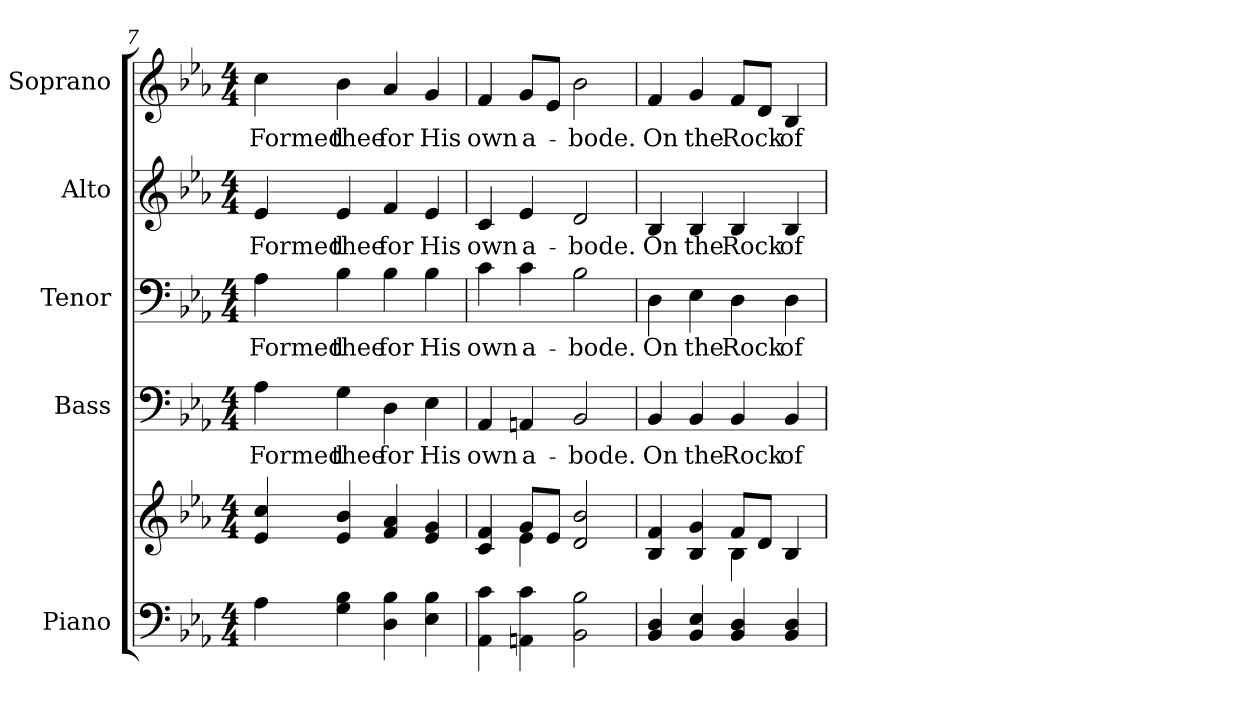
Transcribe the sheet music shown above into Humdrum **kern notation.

**kern	**kern	**kern	**text	**kern	**text	**kern	**text	**kern	**text
*part5	*part5	*part4	*part4	*part3	*part3	*part2	*part2	*part1	*part1
*staff6	*staff5	*staff4	*staff4	*staff3	*staff3	*staff2	*staff2	*staff1	*staff1
*I"Piano	*	*I"Bass	*	*I"Tenor	*	*I"Alto	*	*I"Soprano	*
*I'Pno.	*	*I'B.	*	*I'T.	*	*I'A.	*	*I'S.	*
!!LO:PB:g=z
*clefF4	*clefG2	*clefF4	*	*clefF4	*	*clefG2	*	*clefG2	*
*k[b-e-a-]	*k[b-e-a-]	*k[b-e-a-]	*	*k[b-e-a-]	*	*k[b-e-a-]	*	*k[b-e-a-]	*
*E-:	*E-:	*E-:	*	*E-:	*	*E-:	*	*E-:	*
*M4/4	*M4/4	*M4/4	*	*M4/4	*	*M4/4	*	*M4/4	*
=7	=7	=7	=7	=7	=7	=7	=7	=7	=7
!	!	!	!LO:LY:b:color=#000000	!	!	!	!	!	!
!	!	!	!	!	!LO:LY:b:color=#000000	!	!	!	!
!	!	!	!	!	!	!	!LO:LY:b:color=#000000	!	!
!	!	!	!	!	!	!	!	!	!LO:LY:b:color=#000000
4A-i\	4e-i/ 4cci	4A-i\	Formed	4A-i\	Formed	4e-i/	Formed	4cci\	Formed
!	!	!	!LO:LY:b:color=#000000	!	!	!	!	!	!
!	!	!	!	!	!LO:LY:b:color=#000000	!	!	!	!
!	!	!	!	!	!	!	!LO:LY:b:color=#000000	!	!
!	!	!	!	!	!	!	!	!	!LO:LY:b:color=#000000
4Gi\ 4B-i	4e-i/ 4b-i	4Gi\	thee	4B-i\	thee	4e-i/	thee	4b-i\	thee
!	!	!	!LO:LY:b:color=#000000	!	!	!	!	!	!
!	!	!	!	!	!LO:LY:b:color=#000000	!	!	!	!
!	!	!	!	!	!	!	!LO:LY:b:color=#000000	!	!
!	!	!	!	!	!	!	!	!	!LO:LY:b:color=#000000
4Di\ 4B-i	4fi/ 4a-i	4Di\	for	4B-i\	for	4fi/	for	4a-i/	for
!	!	!	!LO:LY:b:color=#000000	!	!	!	!	!	!
!	!	!	!	!	!LO:LY:b:color=#000000	!	!	!	!
!	!	!	!	!	!	!	!LO:LY:b:color=#000000	!	!
!	!	!	!	!	!	!	!	!	!LO:LY:b:color=#000000
4E-i\ 4B-i	4e-i/ 4gi	4E-i\	His	4B-i\	His	4e-i/	His	4gi/	His
=8	=8	=8	=8	=8	=8	=8	=8	=8	=8
*	*^	*	*	*	*	*	*	*	*
!	!	!	!	!LO:LY:b:color=#000000	!	!	!	!	!	!
!	!	!	!	!	!	!LO:LY:b:color=#000000	!	!	!	!
!	!	!	!	!	!	!	!	!LO:LY:b:color=#000000	!	!
!	!	!	!	!	!	!	!	!	!	!LO:LY:b:color=#000000
4AA-i\ 4ci	4ci/ 4fi	4ryy	4AA-i/	own	4ci\	own	4ci/	own	4fi/	own
!	!	!	!	!LO:LY:b:color=#000000	!	!	!	!	!	!
!	!	!	!	!	!	!LO:LY:b:color=#000000	!	!	!	!
!	!	!	!	!	!	!	!	!LO:LY:b:color=#000000	!	!
!	!	!	!	!	!	!	!	!	!	!LO:LY:b:color=#000000
4AAni\ 4ci	8gi/L	4e-i\	4AAni/	a-	4ci\	a-	4e-i/	a-	8gi/L	a-
.	8e-i/J	.	.	.	.	.	.	.	8e-i/J	.
!	!	!	!	!LO:LY:b:color=#000000	!	!	!	!	!	!
!	!	!	!	!	!	!LO:LY:b:color=#000000	!	!	!	!
!	!	!	!	!	!	!	!	!LO:LY:b:color=#000000	!	!
!	!	!	!	!	!	!	!	!	!	!LO:LY:b:color=#000000
2BB-i\ 2B-i	2di/ 2b-i	2ryy	2BB-i/	-bode.	2B-i\	-bode.	2di/	-bode.	2b-i\	-bode.
!!LO:PB:g=z
=9	=9	=9	=9	=9	=9	=9	=9	=9	=9	=9
!	!	!	!	!LO:LY:b:color=#000000	!	!	!	!	!	!
!	!	!	!	!	!	!LO:LY:b:color=#000000	!	!	!	!
!	!	!	!	!	!	!	!	!LO:LY:b:color=#000000	!	!
!	!	!	!	!	!	!	!	!	!	!LO:LY:b:color=#000000
4BB-i/ 4Di	4B-i/ 4fi	2ryy	4BB-i/	On	4Di\	On	4B-i/	On	4fi/	On
!	!	!	!	!LO:LY:b:color=#000000	!	!	!	!	!	!
!	!	!	!	!	!	!LO:LY:b:color=#000000	!	!	!	!
!	!	!	!	!	!	!	!	!LO:LY:b:color=#000000	!	!
!	!	!	!	!	!	!	!	!	!	!LO:LY:b:color=#000000
4BB-i/ 4E-i	4B-i/ 4gi	.	4BB-i/	the	4E-i\	the	4B-i/	the	4gi/	the
!	!	!	!	!LO:LY:b:color=#000000	!	!	!	!	!	!
!	!	!	!	!	!	!LO:LY:b:color=#000000	!	!	!	!
!	!	!	!	!	!	!	!	!LO:LY:b:color=#000000	!	!
!	!	!	!	!	!	!	!	!	!	!LO:LY:b:color=#000000
4BB-i/ 4Di	8fi/L	4B-i\	4BB-i/	Rock	4Di\	Rock	4B-i/	Rock	8fi/L	Rock
.	8di/J	.	.	.	.	.	.	.	8di/J	.
!	!	!	!	!LO:LY:b:color=#000000	!	!	!	!	!	!
!	!	!	!	!	!	!LO:LY:b:color=#000000	!	!	!	!
!	!	!	!	!	!	!	!	!LO:LY:b:color=#000000	!	!
!	!	!	!	!	!	!	!	!	!	!LO:LY:b:color=#000000
4BB-i/ 4Di	4B-i/	4ryy	4BB-i/	of	4Di\	of	4B-i/	of	4B-i/	of
*	*v	*v	*	*	*	*	*	*	*	*
=	=	=	=	=	=	=	=	=	=
*-	*-	*-	*-	*-	*-	*-	*-	*-	*-
